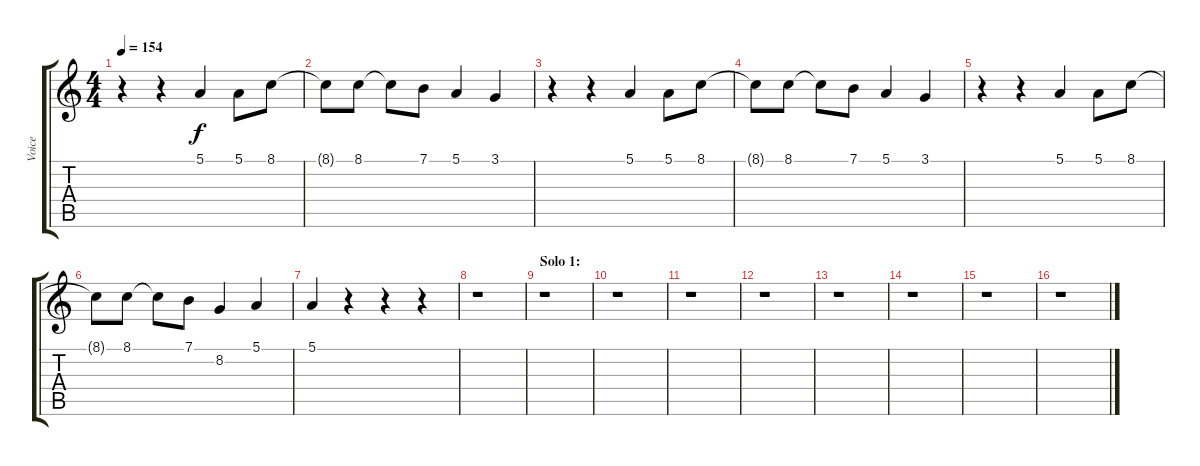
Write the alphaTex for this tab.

\track ("Voice" "Voice") {instrument oboe}
\staff {score tabs}
\tuning (E4 B3 G3 D3 A2 E2) {hide}
\ts (4 4)
\tempo 154
\clef g2
\ks c
r.4{dy f} r.4 5.1.4 5.1.8 8.1.8 |
8.1{t}.8 8.1.8 8.1{t}.8 7.1.8 5.1.4 3.1.4 |
r.4 r.4 5.1.4 5.1.8 8.1.8 |
8.1{t}.8 8.1.8 8.1{t}.8 7.1.8 5.1.4 3.1.4 |
r.4 r.4 5.1.4 5.1.8 8.1.8 |
8.1{t}.8 8.1.8 8.1{t}.8 7.1.8 8.2.4 5.1.4 |
5.1.4 r.4 r.4 r.4 |
r.1 |
\section ("" "Solo 1:")
r.1 |
r.1 |
r.1 |
r.1 |
r.1 |
r.1 |
r.1 |
r.1
